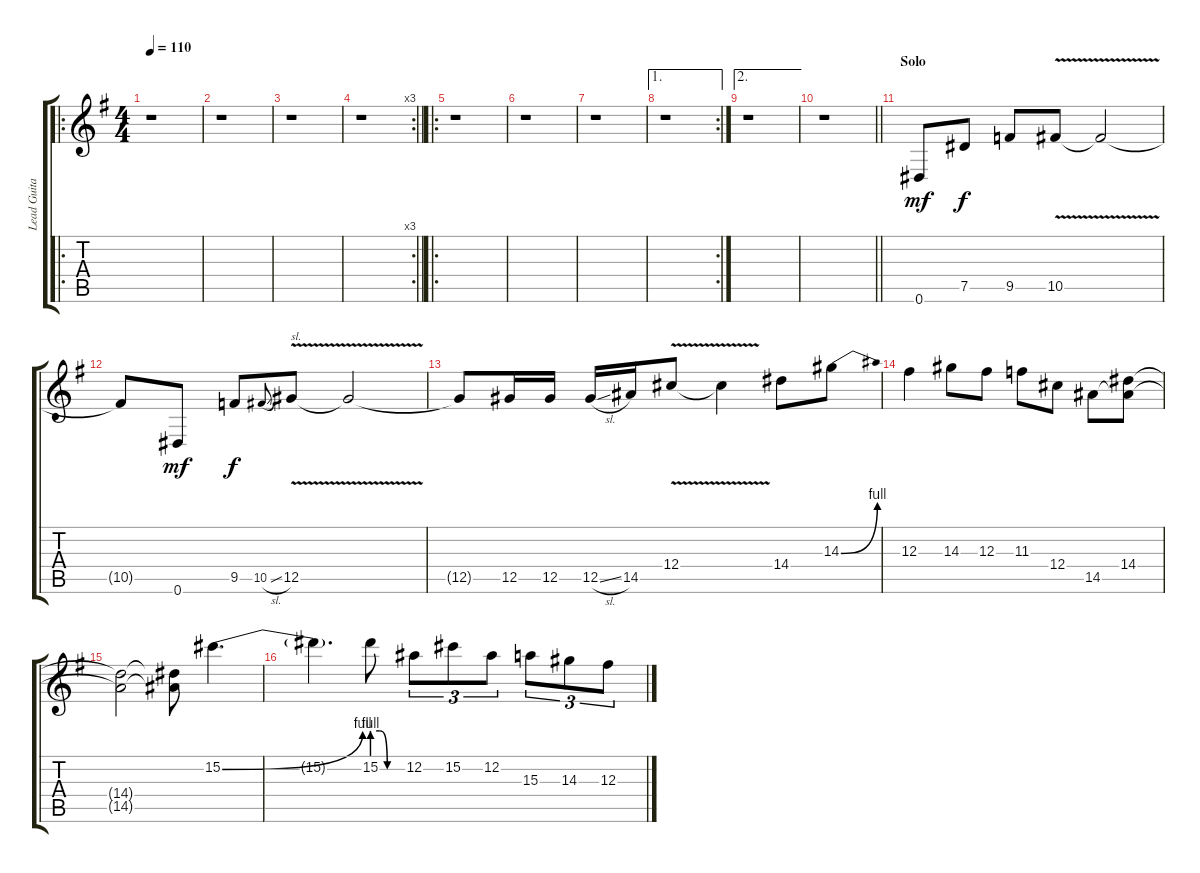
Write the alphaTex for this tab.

\track ("Lead Guitar" "Lead Guita") {instrument distortionguitar}
\staff {score tabs}
\tuning (Eb4 Bb3 Gb3 Db3 Ab2 Eb2) {hide}
\ro
\ts (4 4)
\tempo 110
\clef g2
\ks eminor
r.1{dy f} |
r.1 |
r.1 |
\rc 3
\barLineRight lightlight
r.1 |
\ro
\section ("" "")
r.1 |
r.1 |
r.1 |
\ae 1
\rc 2
r.1 |
\ae 2
r.1 |
\barLineRight lightlight
r.1 |
\section ("" "Solo")
0.6.8{dy mf balance 5} 7.5.8{dy f} 9.5.8 10.5{v}.8 10.5{t}.2 |
10.5{t}.8 0.6.8{dy mf} 9.5.8{dy f} 10.5{sl}.8{gr onbeat} 12.5{v}.8{txt "sl."} 12.5{t}.2 |
12.5{t}.8 12.5.16 12.5.16 12.5{sl}.16 14.5.16 12.4{v}.8 12.4{t}.4 14.4.8 14.3{be (bend 0 0 60 4)}.8 |
12.3.4 14.3.8 12.3.8 11.3.8 12.4.8 14.5.8 (14.4 14.5{t}).8 |
(14.4{t} 14.5{t}).2 (14.4{t} 14.5{t}).8 15.2{be (bend 0 0 60 4)}.4{d} |
15.2{t}.4{d} 15.2{be (custom 0 4 15 4 30 0 60 0)}.8 12.2.8{tu (3 2)} 15.2.8{tu (3 2)} 12.2.8{tu (3 2)} 15.3.8{tu (3 2)} 14.3.8{tu (3 2)} 12.3.8{tu (3 2)}
